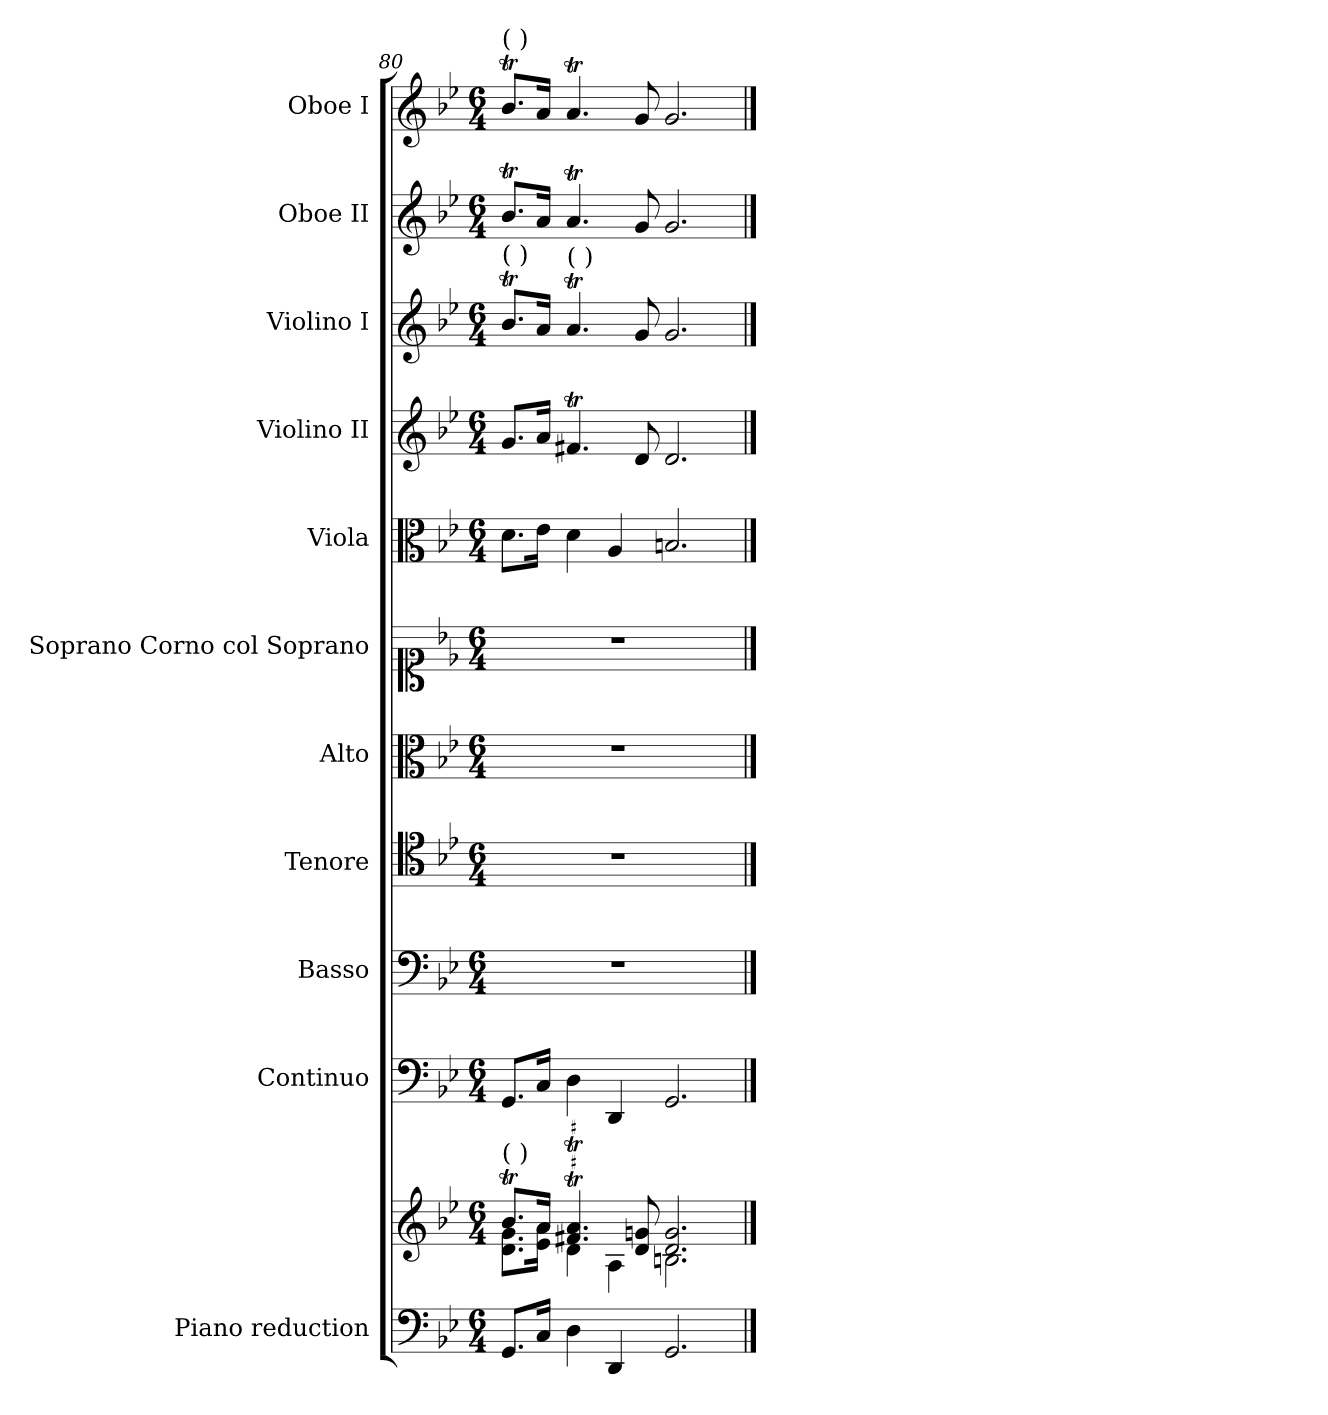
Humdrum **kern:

**kern	**kern	**kern	**kern	**kern	**kern	**kern	**kern	**kern	**kern	**kern	**kern
*part11	*part11	*part10	*part9	*part8	*part7	*part6	*part5	*part4	*part3	*part2	*part1
*staff12	*staff11	*staff10	*staff9	*staff8	*staff7	*staff6	*staff5	*staff4	*staff3	*staff2	*staff1
*I"Piano reduction	*	*I"Continuo	*I"Basso	*I"Tenore	*I"Alto	*I"Soprano Corno col Soprano	*I"Viola	*I"Violino II	*I"Violino I	*I"Oboe II	*I"Oboe I
*I'Pno	*	*	*	*	*	*	*I'Vla	*I'Vln	*I'Vln	*I'Ob	*I'Ob
*clefF4	*clefG2	*clefF4	*clefF4	*clefC4	*clefC3	*clefC1	*clefC3	*clefG2	*clefG2	*clefG2	*clefG2
*k[b-e-]	*k[b-e-]	*k[b-e-]	*k[b-e-]	*k[b-e-]	*k[b-e-]	*k[b-e-]	*k[b-e-]	*k[b-e-]	*k[b-e-]	*k[b-e-]	*k[b-e-]
*M6/4	*M6/4	*M6/4	*M6/4	*M6/4	*M6/4	*M6/4	*M6/4	*M6/4	*M6/4	*M6/4	*M6/4
=80	=80	=80	=80	=80	=80	=80	=80	=80	=80	=80	=80
*	*^	*	*	*	*	*	*	*	*	*	*
!	!	!	!	!	!	!	!	!	!	!	!	!LO:TX:a:t=(    )
!	!	!	!	!	!	!	!	!	!	!LO:TX:a:t=(    )	!	!
!	!LO:TX:a:t=(    )	!	!	!	!	!	!	!	!	!	!	!
8.GG/L	8.b-T/L	8.d\ 8.g\L	8.GG/L	1.r	1.r	1.r	1.r	8.d\L	8.g/L	8.b-T/L	8.b-T/L	8.b-T/L
16C/Jk	16a/Jk	16e-\ 16a\Jk	16C/Jk	.	.	.	.	16e-\Jk	16a/Jk	16a/Jk	16a/Jk	16a/Jk
!	!	!	!	!	!	!	!	!	!	!LO:TX:a:t=(    )	!	!
4D\	4.f#X/T 4.a/T	4d\	4D\	.	.	.	.	4d\	4.f#Xt/	4.at/	4.at/	4.at/
4DD/	.	4A\	4DD/	.	.	.	.	4A/	.	.	.	.
.	8d/ 8g/	.	.	.	.	.	.	.	8d/	8g/	8g/	8g/
2.GG/	2.d/ 2.g/	2.Bn\	2.GG/	.	.	.	.	2.Bn/	2.d/	2.g/	2.g/	2.g/
*	*v	*v	*	*	*	*	*	*	*	*	*	*
==	==	==	==	==	==	==	==	==	==	==	==
*-	*-	*-	*-	*-	*-	*-	*-	*-	*-	*-	*-
